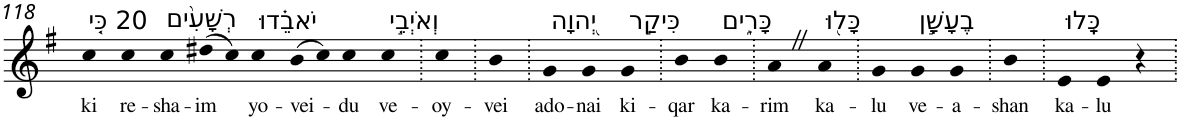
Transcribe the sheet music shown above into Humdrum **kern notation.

**kern	**text
*part1	*part1
*staff1	*staff1
*I"Piano	*
*I'Pno	*
!!LO:PB:g=z
*clefG2	*
*k[f#]	*
*G:	*
=118	=118
!LO:TX:a:t=20 כִּ֤י	!
!	!LO:LY:b
4cc	ki
!LO:TX:a:t=רְשָׁעִ֨ים	!
!	!LO:LY:b
4cc	re-
!	!LO:LY:b
4cc	-sha-
!	!LO:LY:b
(>8dd#X	-im
8cc)	.
!LO:TX:a:t=יֹאבֵ֗דוּ	!
!	!LO:LY:b
4cc	yo-
!	!LO:LY:b
(>8b	-vei-
8cc)	.
!	!LO:LY:b
4cc	-du
!LO:TX:a:t=וְאֹיְבֵ֣י	!
!	!LO:LY:b
4cc	ve-
=119.	=119.
!	!LO:LY:b
4cc	-oy-
=120.	=120.
!	!LO:LY:b
4b	-vei
=121.	=121.
!LO:TX:a:t=יְ֭הוָה	!
!	!LO:LY:b
4g	ado-
!	!LO:LY:b
4g	-nai
!LO:TX:a:t=כִּיקַ֣ר	!
!	!LO:LY:b
4g	ki-
=122.	=122.
!	!LO:LY:b
4b	-qar
!LO:TX:a:t=כָּרִ֑ים	!
!	!LO:LY:b
4b	ka-
=123.	=123.
!	!LO:LY:b
4aZ	-rim
!LO:TX:a:t=כָּל֖וּ	!
!	!LO:LY:b
4a	ka-
=124.	=124.
!	!LO:LY:b
4g	-lu
!LO:TX:a:t=בֶעָשָׁ֣ן	!
!	!LO:LY:b
4g	ve-
!	!LO:LY:b
4g	-a-
=125.	=125.
!	!LO:LY:b
4b	-shan
=126.	=126.
!LO:TX:a:t=כָּֽלוּ	!
!	!LO:LY:b
4e	ka-
!	!LO:LY:b
4e	-lu
4r	.
=.	=.
*-	*-
